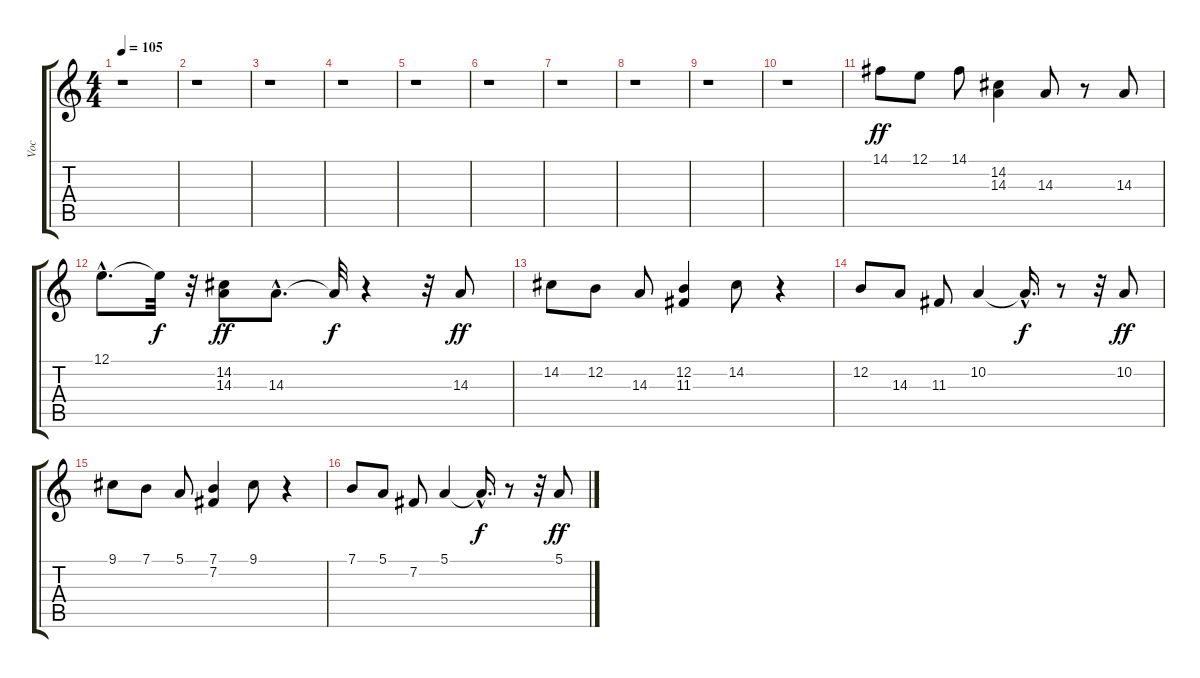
\track ("Voc" "Voc") {instrument trumpet}
\staff {score tabs}
\tuning (E4 B3 G3 D3 A2 E2) {hide}
\ts (4 4)
\tempo 105
\clef g2
\ks c
r.1{dy ff instrument trumpet} |
r.1 |
r.1 |
r.1 |
r.1 |
r.1 |
r.1 |
r.1 |
r.1 |
r.1 |
14.1.8 12.1.8 14.1.8 (14.2 14.3).4 14.3.8 r.8 14.3.8 |
12.1{hac}.8{d} 12.1{t}.32{dy f} r.32 (14.2 14.3).8{dy ff} 14.3{hac}.8{d} 14.3{t}.32{dy f} r.4 r.32 14.3.8{dy ff} |
14.2.8 12.2.8 14.3.8 (12.2 11.3).4 14.2.8 r.4 |
12.2.8 14.3.8 11.3.8 10.2.4 10.2{hac t}.16{d dy f} r.8 r.32 10.2.8{dy ff} |
9.1.8 7.1.8 5.1.8 (7.1 7.2).4 9.1.8 r.4 |
7.1.8 5.1.8 7.2.8 5.1.4 5.1{hac t}.16{d dy f} r.8 r.32 5.1.8{dy ff}
